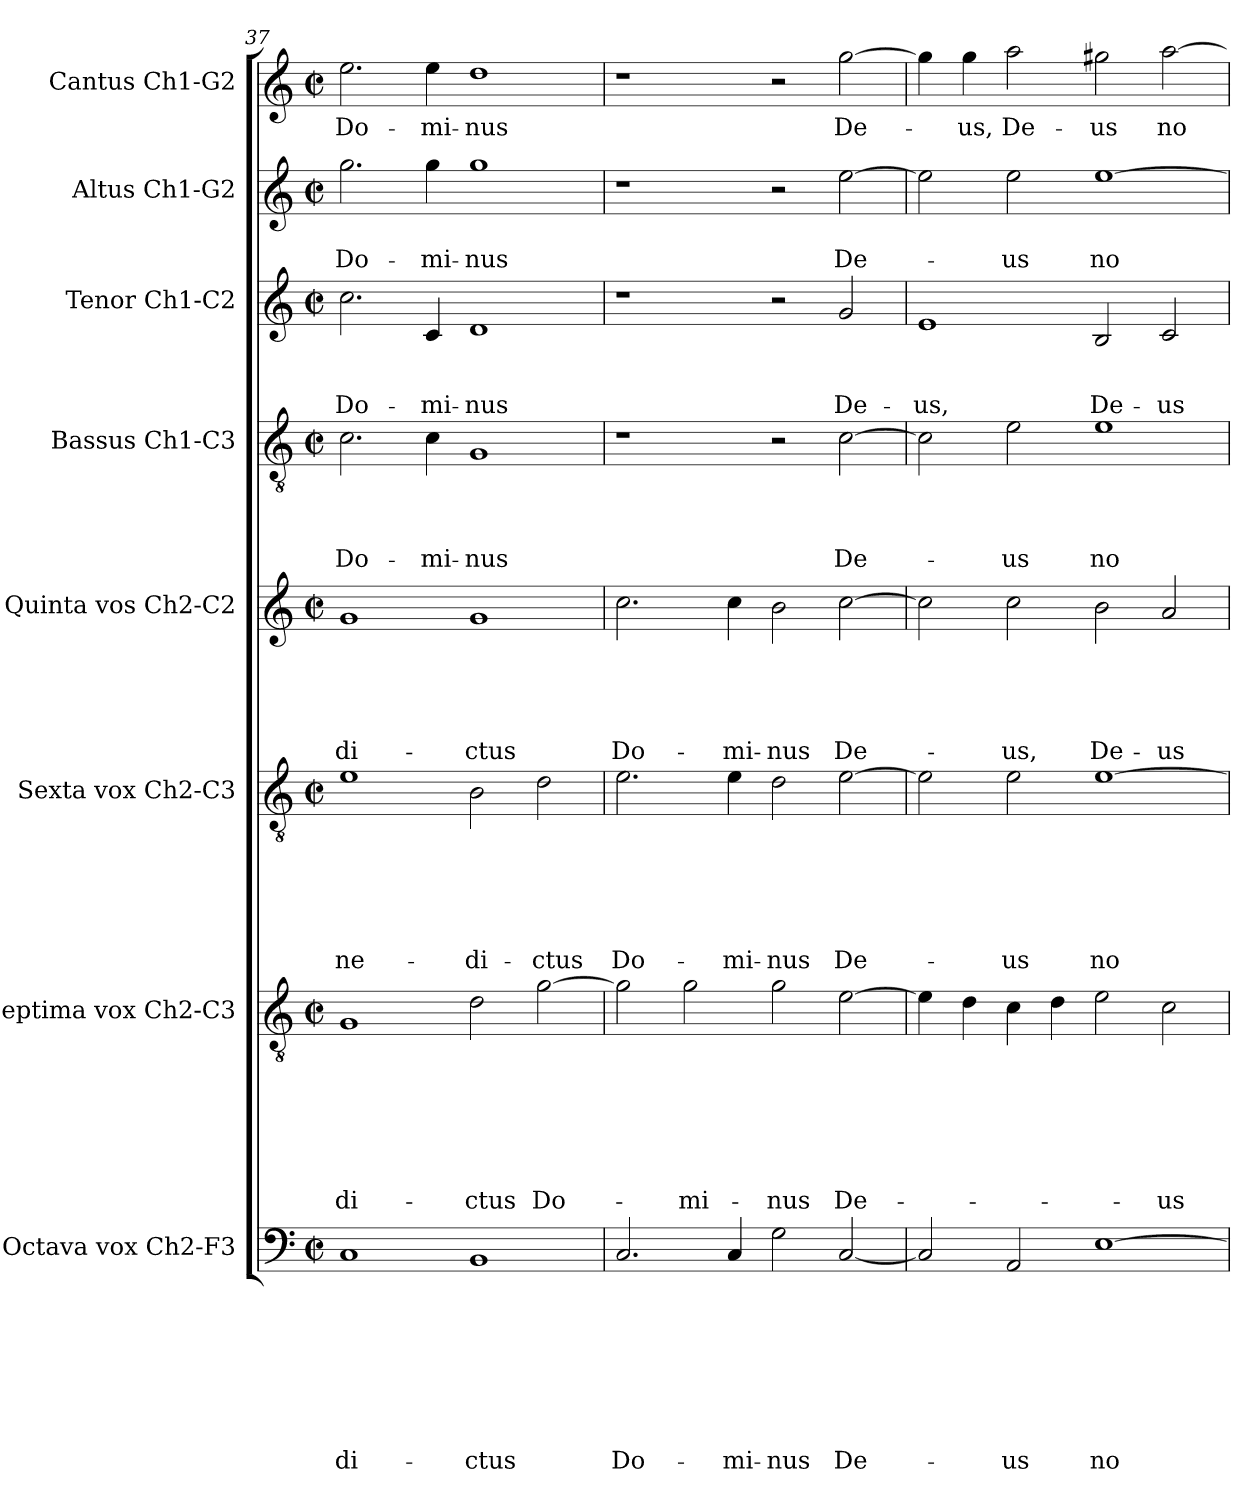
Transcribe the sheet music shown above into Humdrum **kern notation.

**kern	**text	**text	**text	**text	**text	**text	**text	**text	**kern	**text	**text	**text	**text	**text	**text	**text	**kern	**text	**text	**text	**text	**text	**text	**kern	**text	**text	**text	**text	**text	**kern	**text	**text	**text	**text	**kern	**text	**text	**text	**kern	**text	**text	**kern	**text
*part8	*part8	*part8	*part8	*part8	*part8	*part8	*part8	*part8	*part7	*part7	*part7	*part7	*part7	*part7	*part7	*part7	*part6	*part6	*part6	*part6	*part6	*part6	*part6	*part5	*part5	*part5	*part5	*part5	*part5	*part4	*part4	*part4	*part4	*part4	*part3	*part3	*part3	*part3	*part2	*part2	*part2	*part1	*part1
*staff8	*staff8	*staff8	*staff8	*staff8	*staff8	*staff8	*staff8	*staff8	*staff7	*staff7	*staff7	*staff7	*staff7	*staff7	*staff7	*staff7	*staff6	*staff6	*staff6	*staff6	*staff6	*staff6	*staff6	*staff5	*staff5	*staff5	*staff5	*staff5	*staff5	*staff4	*staff4	*staff4	*staff4	*staff4	*staff3	*staff3	*staff3	*staff3	*staff2	*staff2	*staff2	*staff1	*staff1
*I"Octava vox Ch2-F3	*	*	*	*	*	*	*	*	*I"Septima vox Ch2-C3	*	*	*	*	*	*	*	*I"Sexta vox Ch2-C3	*	*	*	*	*	*	*I"Quinta vos Ch2-C2	*	*	*	*	*	*I"Bassus Ch1-C3	*	*	*	*	*I"Tenor Ch1-C2	*	*	*	*I"Altus Ch1-G2	*	*	*I"Cantus Ch1-G2	*
*	*	*	*	*	*	*	*	*	*	*	*	*	*	*	*	*	*	*	*	*	*	*	*	*	*	*	*	*	*	*I'B	*	*	*	*	*I'T	*	*	*	*I'A	*	*	*I'C	*
*clefF4	*	*	*	*	*	*	*	*	*clefGv2	*	*	*	*	*	*	*	*clefGv2	*	*	*	*	*	*	*clefG2	*	*	*	*	*	*clefGv2	*	*	*	*	*clefG2	*	*	*	*clefG2	*	*	*clefG2	*
*k[]	*	*	*	*	*	*	*	*	*k[]	*	*	*	*	*	*	*	*k[]	*	*	*	*	*	*	*k[]	*	*	*	*	*	*k[]	*	*	*	*	*k[]	*	*	*	*k[]	*	*	*k[]	*
*C:	*	*	*	*	*	*	*	*	*C:	*	*	*	*	*	*	*	*C:	*	*	*	*	*	*	*C:	*	*	*	*	*	*C:	*	*	*	*	*C:	*	*	*	*C:	*	*	*C:	*
*M2/2	*	*	*	*	*	*	*	*	*M2/2	*	*	*	*	*	*	*	*M2/2	*	*	*	*	*	*	*M2/2	*	*	*	*	*	*M2/2	*	*	*	*	*M2/2	*	*	*	*M2/2	*	*	*M2/2	*
*met(c|)	*	*	*	*	*	*	*	*	*met(c|)	*	*	*	*	*	*	*	*met(c|)	*	*	*	*	*	*	*met(c|)	*	*	*	*	*	*met(c|)	*	*	*	*	*met(c|)	*	*	*	*met(c|)	*	*	*met(c|)	*
=37	=37	=37	=37	=37	=37	=37	=37	=37	=37	=37	=37	=37	=37	=37	=37	=37	=37	=37	=37	=37	=37	=37	=37	=37	=37	=37	=37	=37	=37	=37	=37	=37	=37	=37	=37	=37	=37	=37	=37	=37	=37	=37	=37
!	!	!	!	!	!	!	!	!LO:LY:b	!	!	!	!	!	!	!	!LO:LY:b	!	!	!	!	!	!	!LO:LY:b	!	!	!	!	!	!LO:LY:b	!	!	!	!	!LO:LY:b	!	!	!	!LO:LY:b	!	!	!LO:LY:b	!	!LO:LY:b
1C	.	.	.	.	.	.	.	-di-	1G	.	.	.	.	.	.	-di-	1e	.	.	.	.	.	-ne-	1g	.	.	.	.	-di-	2.c\	.	.	.	Do-	2.cc\	.	.	Do-	2.gg\	.	Do-	2.ee\	Do-
!	!	!	!	!	!	!	!	!	!	!	!	!	!	!	!	!	!	!	!	!	!	!	!	!	!	!	!	!	!	!	!	!	!	!LO:LY:b	!	!	!	!LO:LY:b	!	!	!LO:LY:b	!	!LO:LY:b
.	.	.	.	.	.	.	.	.	.	.	.	.	.	.	.	.	.	.	.	.	.	.	.	.	.	.	.	.	.	4c\	.	.	.	-mi-	4c/	.	.	-mi-	4gg\	.	-mi-	4ee\	-mi-
!	!	!	!	!	!	!	!	!LO:LY:b	!	!	!	!	!	!	!	!LO:LY:b	!	!	!	!	!	!	!LO:LY:b	!	!	!	!	!	!LO:LY:b	!	!	!	!	!LO:LY:b	!	!	!	!LO:LY:b	!	!	!LO:LY:b	!	!LO:LY:b
1BB	.	.	.	.	.	.	.	-ctus	2d\	.	.	.	.	.	.	-ctus	2B\	.	.	.	.	.	-di-	1g	.	.	.	.	-ctus	1G	.	.	.	-nus	1d	.	.	-nus	1gg	.	-nus	1dd	-nus
!	!	!	!	!	!	!	!	!	!	!	!	!	!	!	!	!LO:LY:b	!	!	!	!	!	!	!LO:LY:b	!	!	!	!	!	!	!	!	!	!	!	!	!	!	!	!	!	!	!	!
.	.	.	.	.	.	.	.	.	[2g\	.	.	.	.	.	.	Do-	2d\	.	.	.	.	.	-ctus	.	.	.	.	.	.	.	.	.	.	.	.	.	.	.	.	.	.	.	.
!!LO:LB:g=z
=38	=38	=38	=38	=38	=38	=38	=38	=38	=38	=38	=38	=38	=38	=38	=38	=38	=38	=38	=38	=38	=38	=38	=38	=38	=38	=38	=38	=38	=38	=38	=38	=38	=38	=38	=38	=38	=38	=38	=38	=38	=38	=38	=38
!	!	!	!	!	!	!	!	!LO:LY:b	!	!	!	!	!	!	!	!	!	!	!	!	!	!	!LO:LY:b	!	!	!	!	!	!LO:LY:b	!	!	!	!	!	!	!	!	!	!	!	!	!	!
2.C/	.	.	.	.	.	.	.	Do-	2g\]	.	.	.	.	.	.	.	2.e\	.	.	.	.	.	Do-	2.cc\	.	.	.	.	Do-	1r	.	.	.	.	1r	.	.	.	1r	.	.	1r	.
!	!	!	!	!	!	!	!	!	!	!	!	!	!	!	!	!LO:LY:b	!	!	!	!	!	!	!	!	!	!	!	!	!	!	!	!	!	!	!	!	!	!	!	!	!	!	!
.	.	.	.	.	.	.	.	.	2g\	.	.	.	.	.	.	-mi-	.	.	.	.	.	.	.	.	.	.	.	.	.	.	.	.	.	.	.	.	.	.	.	.	.	.	.
!	!	!	!	!	!	!	!	!LO:LY:b	!	!	!	!	!	!	!	!	!	!	!	!	!	!	!LO:LY:b	!	!	!	!	!	!LO:LY:b	!	!	!	!	!	!	!	!	!	!	!	!	!	!
4C/	.	.	.	.	.	.	.	-mi-	.	.	.	.	.	.	.	.	4e\	.	.	.	.	.	-mi-	4cc\	.	.	.	.	-mi-	.	.	.	.	.	.	.	.	.	.	.	.	.	.
!	!	!	!	!	!	!	!	!LO:LY:b	!	!	!	!	!	!	!	!LO:LY:b	!	!	!	!	!	!	!LO:LY:b	!	!	!	!	!	!LO:LY:b	!	!	!	!	!	!	!	!	!	!	!	!	!	!
2G\	.	.	.	.	.	.	.	-nus	2g\	.	.	.	.	.	.	-nus	2d\	.	.	.	.	.	-nus	2b\	.	.	.	.	-nus	2r	.	.	.	.	2r	.	.	.	2r	.	.	2r	.
!	!	!	!	!	!	!	!	!LO:LY:b	!	!	!	!	!	!	!	!LO:LY:b	!	!	!	!	!	!	!LO:LY:b	!	!	!	!	!	!LO:LY:b	!	!	!	!	!LO:LY:b	!	!	!	!LO:LY:b	!	!	!LO:LY:b	!	!LO:LY:b
[2C/	.	.	.	.	.	.	.	De-	[2e\	.	.	.	.	.	.	De-	[2e\	.	.	.	.	.	De-	[2cc\	.	.	.	.	De-	[2c\	.	.	.	De-	2g/	.	.	De-	[2ee\	.	De-	[2gg\	De-
=39	=39	=39	=39	=39	=39	=39	=39	=39	=39	=39	=39	=39	=39	=39	=39	=39	=39	=39	=39	=39	=39	=39	=39	=39	=39	=39	=39	=39	=39	=39	=39	=39	=39	=39	=39	=39	=39	=39	=39	=39	=39	=39	=39
!	!	!	!	!	!	!	!	!	!	!	!	!	!	!	!	!	!	!	!	!	!	!	!	!	!	!	!	!	!	!	!	!	!	!	!	!	!	!LO:LY:b	!	!	!	!	!
2C/]	.	.	.	.	.	.	.	.	4e\]	.	.	.	.	.	.	.	2e\]	.	.	.	.	.	.	2cc\]	.	.	.	.	.	2c\]	.	.	.	.	1e	.	.	-us,	2ee\]	.	.	4gg\]	.
!	!	!	!	!	!	!	!	!	!	!	!	!	!	!	!	!	!	!	!	!	!	!	!	!	!	!	!	!	!	!	!	!	!	!	!	!	!	!	!	!	!	!	!LO:LY:b
.	.	.	.	.	.	.	.	.	4d\	.	.	.	.	.	.	.	.	.	.	.	.	.	.	.	.	.	.	.	.	.	.	.	.	.	.	.	.	.	.	.	.	4gg\	-us,
!	!	!	!	!	!	!	!	!LO:LY:b	!	!	!	!	!	!	!	!	!	!	!	!	!	!	!LO:LY:b	!	!	!	!	!	!LO:LY:b	!	!	!	!	!LO:LY:b	!	!	!	!	!	!	!LO:LY:b	!	!LO:LY:b
2AA/	.	.	.	.	.	.	.	-us	4c\	.	.	.	.	.	.	.	2e\	.	.	.	.	.	-us	2cc\	.	.	.	.	-us,	2e\	.	.	.	-us	.	.	.	.	2ee\	.	-us	2aa\	De-
.	.	.	.	.	.	.	.	.	4d\	.	.	.	.	.	.	.	.	.	.	.	.	.	.	.	.	.	.	.	.	.	.	.	.	.	.	.	.	.	.	.	.	.	.
!	!	!	!	!	!	!	!	!LO:LY:b	!	!	!	!	!	!	!	!	!	!	!	!	!	!	!LO:LY:b	!	!	!	!	!	!LO:LY:b	!	!	!	!	!LO:LY:b	!	!	!	!LO:LY:b	!	!	!LO:LY:b	!	!LO:LY:b
[1E	.	.	.	.	.	.	.	no-	2e\	.	.	.	.	.	.	.	[1e	.	.	.	.	.	no-	2b\	.	.	.	.	De-	1e	.	.	.	no-	2B/	.	.	De-	[1ee	.	no-	2gg#X\	-us
!	!	!	!	!	!	!	!	!	!	!	!	!	!	!	!	!LO:LY:b	!	!	!	!	!	!	!	!	!	!	!	!	!LO:LY:b	!	!	!	!	!	!	!	!	!LO:LY:b	!	!	!	!	!LO:LY:b
.	.	.	.	.	.	.	.	.	2c\	.	.	.	.	.	.	-us	.	.	.	.	.	.	.	2a/	.	.	.	.	-us	.	.	.	.	.	2c/	.	.	-us	.	.	.	[2aa\	no-
=	=	=	=	=	=	=	=	=	=	=	=	=	=	=	=	=	=	=	=	=	=	=	=	=	=	=	=	=	=	=	=	=	=	=	=	=	=	=	=	=	=	=	=
*-	*-	*-	*-	*-	*-	*-	*-	*-	*-	*-	*-	*-	*-	*-	*-	*-	*-	*-	*-	*-	*-	*-	*-	*-	*-	*-	*-	*-	*-	*-	*-	*-	*-	*-	*-	*-	*-	*-	*-	*-	*-	*-	*-
